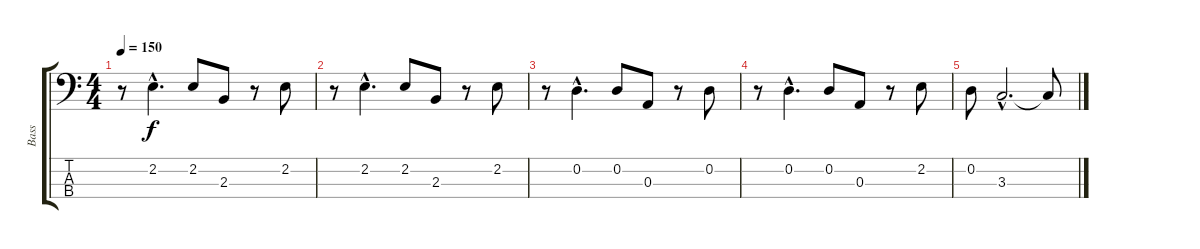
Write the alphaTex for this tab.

\track ("Bass" "Bass") {instrument electricbassfinger}
\staff {score tabs}
\tuning (G2 D2 A1 E1) {hide}
\ts (4 4)
\tempo 150
\clef f4
\ks c
r.8{dy f} 2.2{hac}.4{d} 2.2.8 2.3.8 r.8 2.2.8 |
r.8 2.2{hac}.4{d} 2.2.8 2.3.8 r.8 2.2.8 |
r.8 0.2{hac}.4{d} 0.2.8 0.3.8 r.8 0.2.8 |
r.8 0.2{hac}.4{d} 0.2.8 0.3.8 r.8 2.2.8 |
0.2.8 3.3{hac}.2{d} 3.3{t}.8
